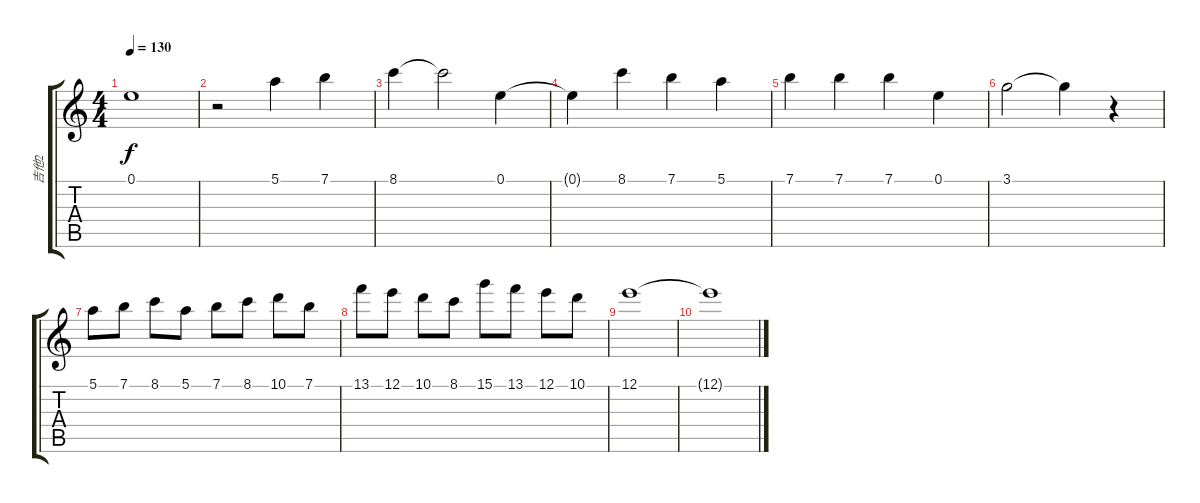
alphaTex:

\track ("吉他2" "吉他2") {instrument distortionguitar}
\staff {score tabs}
\tuning (E4 B3 G3 D3 A2 E2) {hide}
\ts (4 4)
\tempo 130
\clef g2
\ks c
0.1.1{dy f} |
r.2 5.1.4 7.1.4 |
8.1.4 8.1{t}.2 0.1.4 |
0.1{t}.4 8.1.4 7.1.4 5.1.4 |
7.1.4 7.1.4 7.1.4 0.1.4 |
3.1.2 3.1{t}.4 r.4 |
5.1.8 7.1.8 8.1.8 5.1.8 7.1.8 8.1.8 10.1.8 7.1.8 |
13.1.8 12.1.8 10.1.8 8.1.8 15.1.8 13.1.8 12.1.8 10.1.8 |
12.1.1 |
12.1{t}.1
